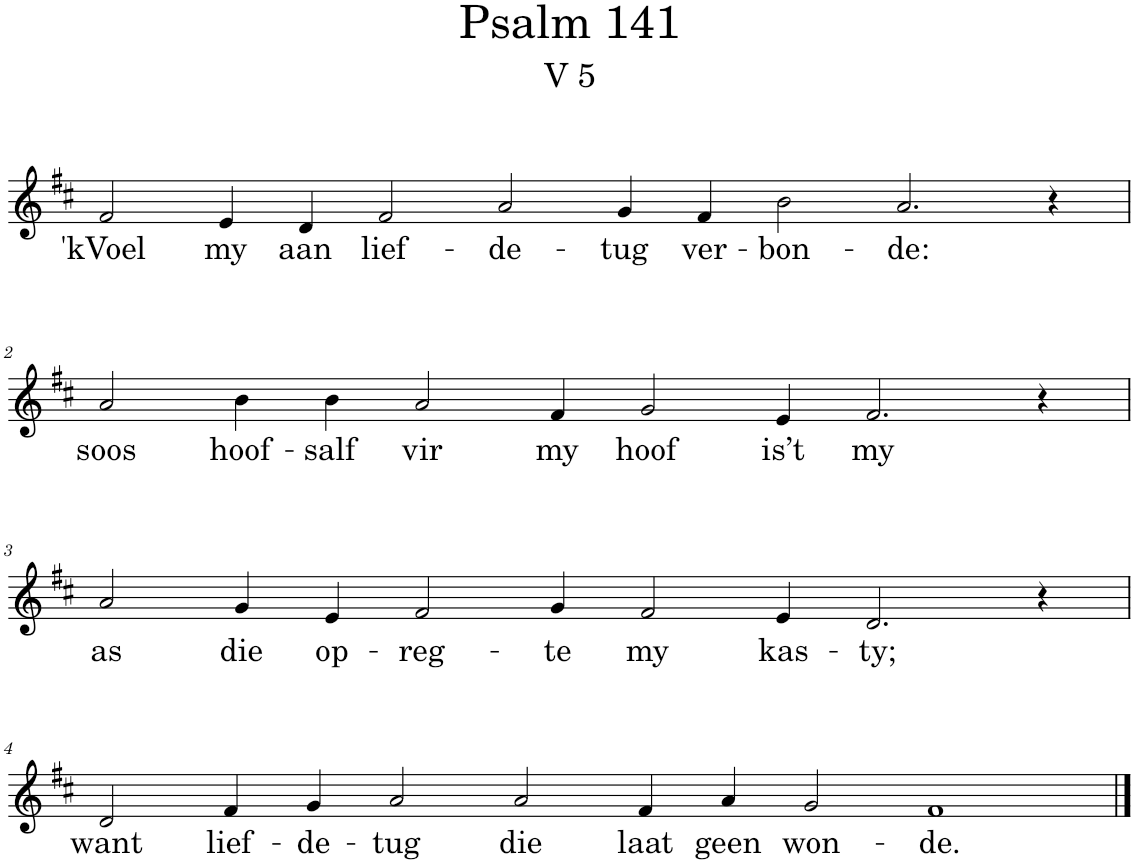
**kern	**text
*part1	*part1
*staff1	*staff1
*I"Pipe Organ	*
*I'Org.	*
*clefG2	*
*k[f#c#]	*
*M16/4	*
=1	=1
!	!LO:LY:b
2f#/	'kVoel
!	!LO:LY:b
4e/	my
!	!LO:LY:b
4d/	aan
!	!LO:LY:b
2f#/	lief-
!	!LO:LY:b
2a/	-de-
!	!LO:LY:b
4g/	-tug
!	!LO:LY:b
4f#/	ver-
!	!LO:LY:b
2b\	-bon-
!	!LO:LY:b
2.a/	-de:
4r	.
!!LO:LB:g=z
=2	=2
*M14/4	*
!	!LO:LY:b
2a/	soos
!	!LO:LY:b
4b\	hoof-
!	!LO:LY:b
4b\	-salf
!	!LO:LY:b
2a/	vir
!	!LO:LY:b
4f#/	my
!	!LO:LY:b
2g/	hoof
!	!LO:LY:b
4e/	is’t
!	!LO:LY:b
2.f#/	my
4r	.
!!LO:LB:g=z
=3	=3
!	!LO:LY:b
2a/	as
!	!LO:LY:b
4g/	die
!	!LO:LY:b
4e/	op-
!	!LO:LY:b
2f#/	-reg-
!	!LO:LY:b
4g/	-te
!	!LO:LY:b
2f#/	my
!	!LO:LY:b
4e/	kas-
!	!LO:LY:b
2.d/	-ty;
4r	.
!!LO:LB:g=z
=4	=4
*M16/4	*
!	!LO:LY:b
2d/	want
!	!LO:LY:b
4f#/	lief-
!	!LO:LY:b
4g/	-de-
!	!LO:LY:b
2a/	-tug
!	!LO:LY:b
2a/	die
!	!LO:LY:b
4f#/	laat
!	!LO:LY:b
4a/	geen
!	!LO:LY:b
2g/	won-
!	!LO:LY:b
1f#	-de.
==	==
*-	*-
